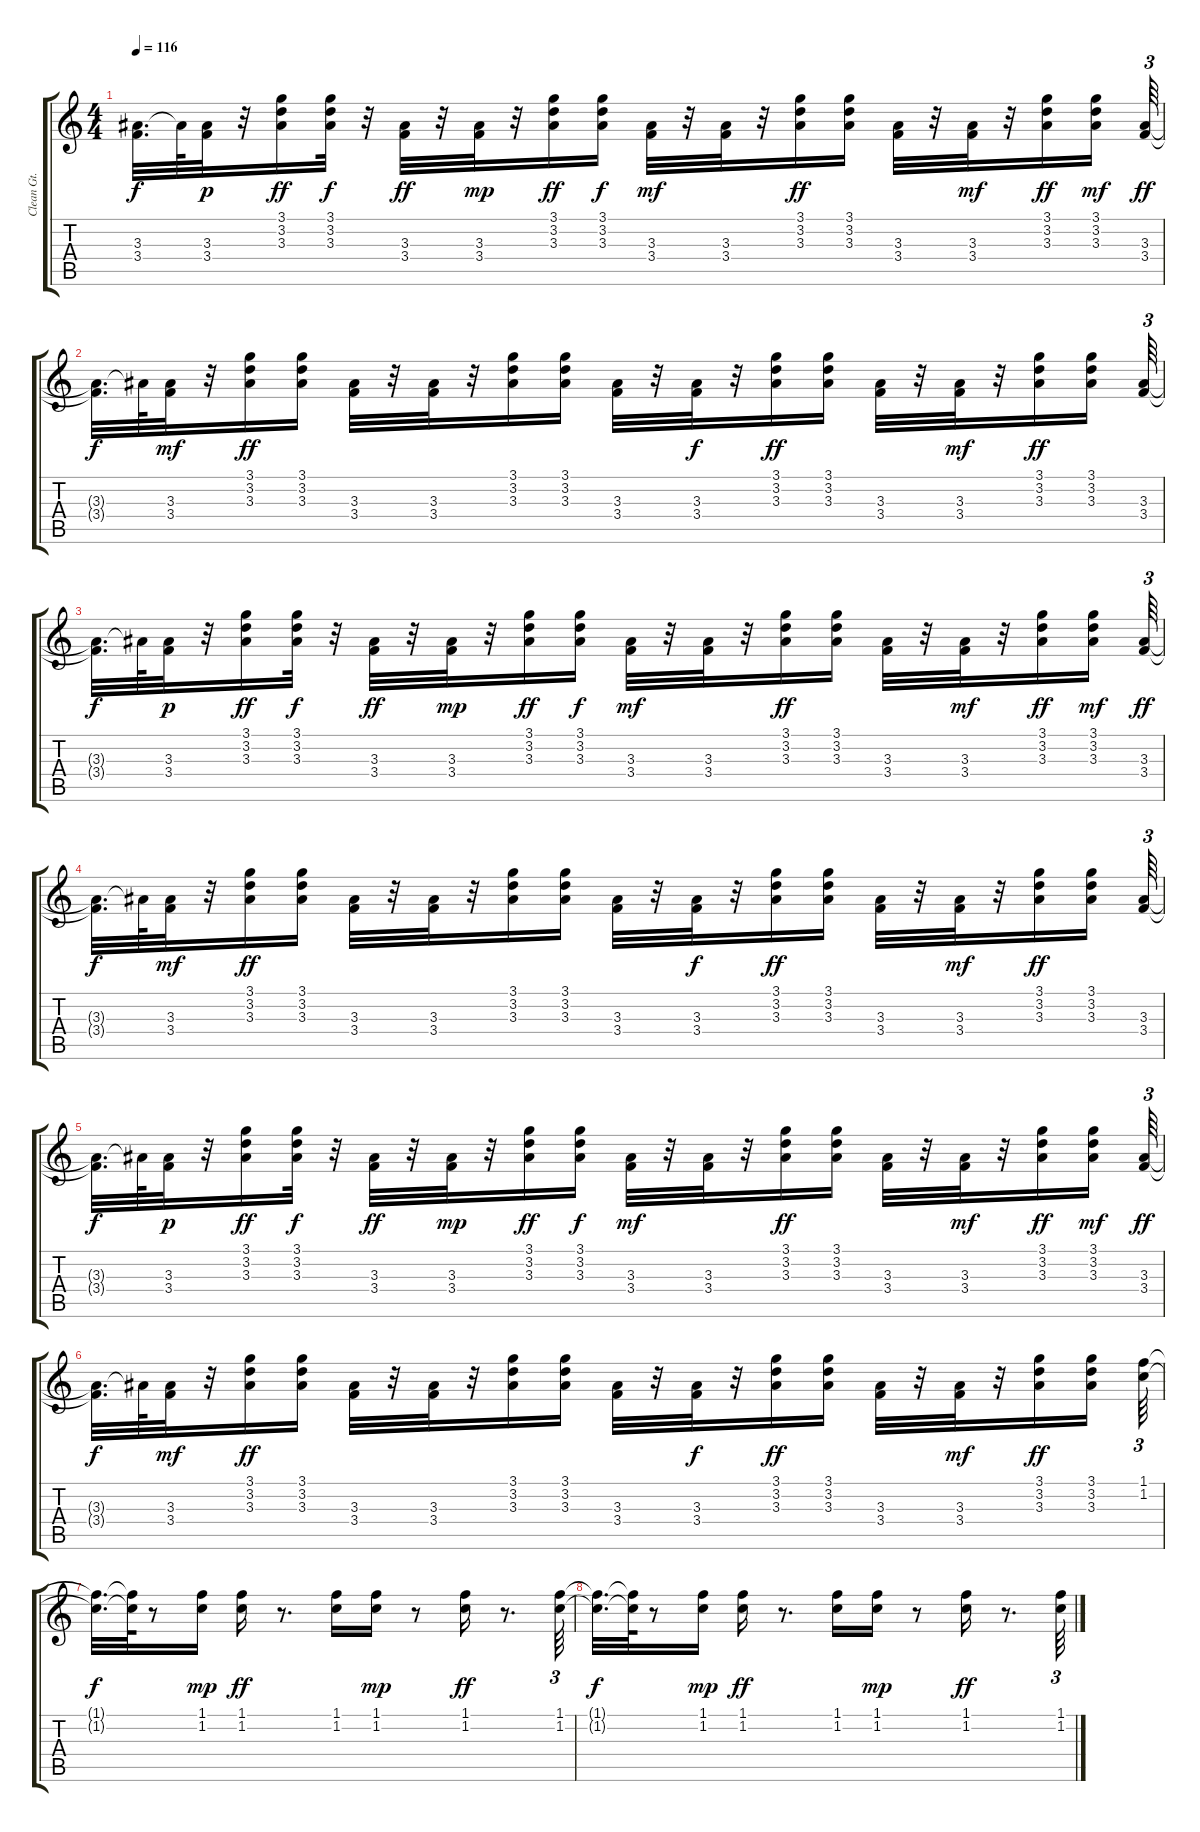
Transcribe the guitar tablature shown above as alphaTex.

\track ("Clean Gt." "Clean Gt.") {instrument electricguitarclean}
\staff {score tabs}
\tuning (E4 B3 G3 D3 A2 E2) {hide}
\ts (4 4)
\tempo 116
\clef g2
\ks c
(3.3{t} 3.4{t}).32{d dy f} 3.3{t}.64 (3.3 3.4).32{dy p} r.32 (3.1 3.2 3.3).16{dy ff} (3.1 3.2 3.3).32{dy f} r.32 (3.3 3.4).32{dy ff} r.32 (3.3 3.4).32{dy mp} r.32 (3.1 3.2 3.3).16{dy ff} (3.1 3.2 3.3).16{dy f} (3.3 3.4).32{dy mf} r.32 (3.3 3.4).32 r.32 (3.1 3.2 3.3).16{dy ff} (3.1 3.2 3.3).16 (3.3 3.4).32 r.32 (3.3 3.4).32{dy mf} r.32 (3.1 3.2 3.3).16{dy ff} (3.1 3.2 3.3).16{dy mf} (3.3 3.4).64{tu (3 2) dy ff} |
(3.3{t} 3.4{t}).32{d dy f} 3.3{t}.64 (3.3 3.4).32{dy mf} r.32 (3.1 3.2 3.3).16{dy ff} (3.1 3.2 3.3).16 (3.3 3.4).32 r.32 (3.3 3.4).32 r.32 (3.1 3.2 3.3).16 (3.1 3.2 3.3).16 (3.3 3.4).32 r.32 (3.3 3.4).32{dy f} r.32 (3.1 3.2 3.3).16{dy ff} (3.1 3.2 3.3).16 (3.3 3.4).32 r.32 (3.3 3.4).32{dy mf} r.32 (3.1 3.2 3.3).16{dy ff} (3.1 3.2 3.3).16 (3.3 3.4).64{tu (3 2)} |
(3.3{t} 3.4{t}).32{d dy f} 3.3{t}.64 (3.3 3.4).32{dy p} r.32 (3.1 3.2 3.3).16{dy ff} (3.1 3.2 3.3).32{dy f} r.32 (3.3 3.4).32{dy ff} r.32 (3.3 3.4).32{dy mp} r.32 (3.1 3.2 3.3).16{dy ff} (3.1 3.2 3.3).16{dy f} (3.3 3.4).32{dy mf} r.32 (3.3 3.4).32 r.32 (3.1 3.2 3.3).16{dy ff} (3.1 3.2 3.3).16 (3.3 3.4).32 r.32 (3.3 3.4).32{dy mf} r.32 (3.1 3.2 3.3).16{dy ff} (3.1 3.2 3.3).16{dy mf} (3.3 3.4).64{tu (3 2) dy ff} |
(3.3{t} 3.4{t}).32{d dy f} 3.3{t}.64 (3.3 3.4).32{dy mf} r.32 (3.1 3.2 3.3).16{dy ff} (3.1 3.2 3.3).16 (3.3 3.4).32 r.32 (3.3 3.4).32 r.32 (3.1 3.2 3.3).16 (3.1 3.2 3.3).16 (3.3 3.4).32 r.32 (3.3 3.4).32{dy f} r.32 (3.1 3.2 3.3).16{dy ff} (3.1 3.2 3.3).16 (3.3 3.4).32 r.32 (3.3 3.4).32{dy mf} r.32 (3.1 3.2 3.3).16{dy ff} (3.1 3.2 3.3).16 (3.3 3.4).64{tu (3 2)} |
(3.3{t} 3.4{t}).32{d dy f} 3.3{t}.64 (3.3 3.4).32{dy p} r.32 (3.1 3.2 3.3).16{dy ff} (3.1 3.2 3.3).32{dy f} r.32 (3.3 3.4).32{dy ff} r.32 (3.3 3.4).32{dy mp} r.32 (3.1 3.2 3.3).16{dy ff} (3.1 3.2 3.3).16{dy f} (3.3 3.4).32{dy mf} r.32 (3.3 3.4).32 r.32 (3.1 3.2 3.3).16{dy ff} (3.1 3.2 3.3).16 (3.3 3.4).32 r.32 (3.3 3.4).32{dy mf} r.32 (3.1 3.2 3.3).16{dy ff} (3.1 3.2 3.3).16{dy mf} (3.3 3.4).64{tu (3 2) dy ff} |
(3.3{t} 3.4{t}).32{d dy f} 3.3{t}.64 (3.3 3.4).32{dy mf} r.32 (3.1 3.2 3.3).16{dy ff} (3.1 3.2 3.3).16 (3.3 3.4).32 r.32 (3.3 3.4).32 r.32 (3.1 3.2 3.3).16 (3.1 3.2 3.3).16 (3.3 3.4).32 r.32 (3.3 3.4).32{dy f} r.32 (3.1 3.2 3.3).16{dy ff} (3.1 3.2 3.3).16 (3.3 3.4).32 r.32 (3.3 3.4).32{dy mf} r.32 (3.1 3.2 3.3).16{dy ff} (3.1 3.2 3.3).16 (1.1 1.2).64{tu (3 2)} |
(1.1{t} 1.2{t}).32{d dy f} (1.1{t} 1.2{t}).64 r.8 (1.1 1.2).16{dy mp} (1.1 1.2).16{dy ff} r.8{d} (1.1 1.2).16 (1.1 1.2).16{dy mp} r.8 (1.1 1.2).16{dy ff} r.8{d} (1.1 1.2).64{tu (3 2)} |
(1.1{t} 1.2{t}).32{d dy f} (1.1{t} 1.2{t}).64 r.8 (1.1 1.2).16{dy mp} (1.1 1.2).16{dy ff} r.8{d} (1.1 1.2).16 (1.1 1.2).16{dy mp} r.8 (1.1 1.2).16{dy ff} r.8{d} (1.1 1.2).64{tu (3 2)}
